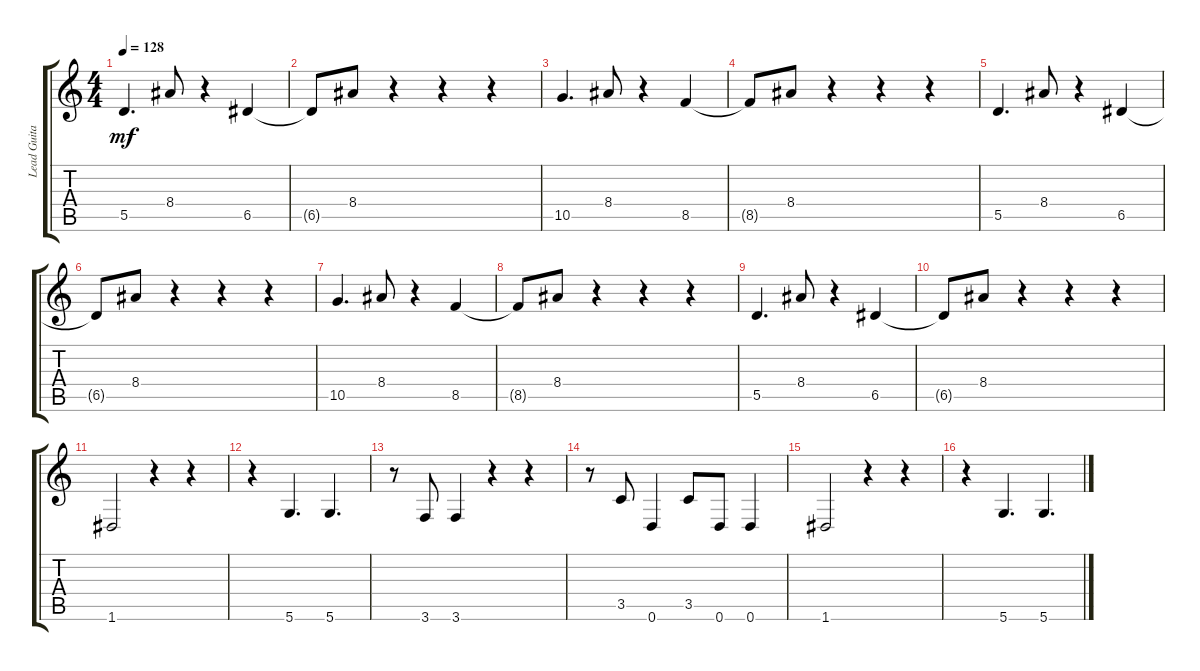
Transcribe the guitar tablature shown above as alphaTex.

\track ("Lead Guitar" "Lead Guita") {instrument distortionguitar}
\staff {score tabs}
\tuning (D4 A3 G3 D3 A2 D2) {hide}
\ts (4 4)
\tempo 128
\clef g2
\ks c
5.5.4{d dy mf} 8.4.8 r.4 6.5.4 |
6.5{t}.8 8.4.8 r.4 r.4 r.4 |
10.5.4{d} 8.4.8 r.4 8.5.4 |
8.5{t}.8 8.4.8 r.4 r.4 r.4 |
5.5.4{d} 8.4.8 r.4 6.5.4 |
6.5{t}.8 8.4.8 r.4 r.4 r.4 |
10.5.4{d} 8.4.8 r.4 8.5.4 |
8.5{t}.8 8.4.8 r.4 r.4 r.4 |
5.5.4{d} 8.4.8 r.4 6.5.4 |
6.5{t}.8 8.4.8 r.4 r.4 r.4 |
1.6.2 r.4 r.4 |
r.4 5.6.4{d} 5.6.4{d} |
r.8 3.6.8 3.6.4 r.4 r.4 |
r.8 3.5.8 0.6.4 3.5.8 0.6.8 0.6.4 |
1.6.2 r.4 r.4 |
r.4 5.6.4{d} 5.6.4{d}
